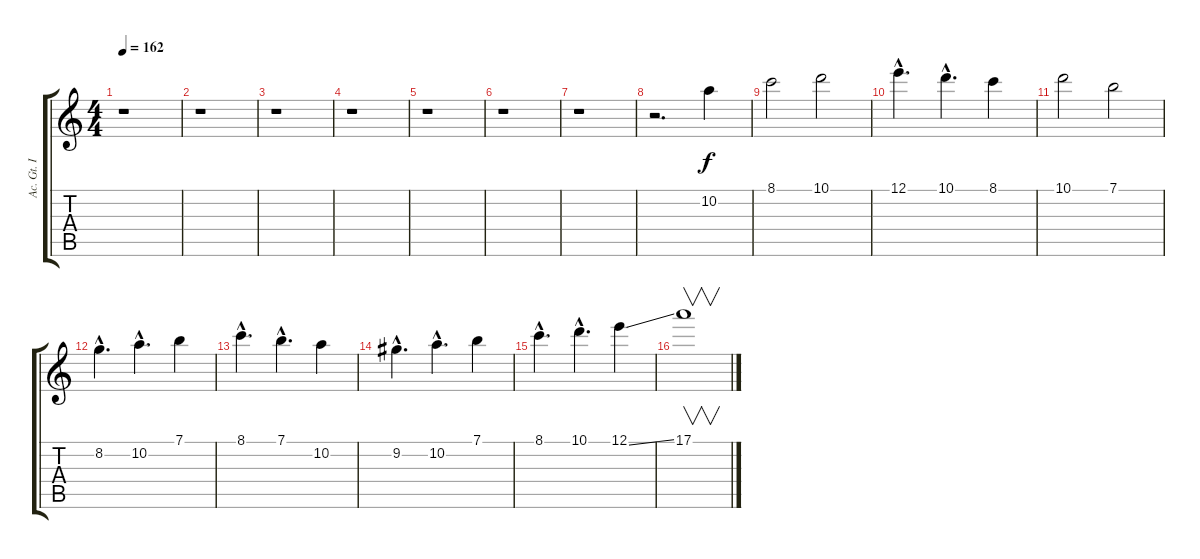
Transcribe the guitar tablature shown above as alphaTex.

\track ("Ac. Gt. I" "Ac. Gt. I") {instrument acousticguitarsteel}
\staff {score tabs}
\tuning (E4 B3 G3 D3 A2 E2) {hide}
\ts (4 4)
\tempo 162
\clef g2
\ks c
r.1{dy f} |
r.1 |
r.1 |
r.1 |
r.1 |
r.1 |
r.1 |
r.2{d} 10.2.4 |
8.1.2 10.1.2 |
12.1{hac}.4{d} 10.1{hac}.4{d} 8.1.4 |
10.1.2 7.1.2 |
8.2{hac}.4{d} 10.2{hac}.4{d} 7.1.4 |
8.1{hac}.4{d} 7.1{hac}.4{d} 10.2.4 |
9.2{hac}.4{d} 10.2{hac}.4{d} 7.1.4 |
8.1{hac}.4{d} 10.1{hac}.4{d} 12.1{ss}.4 |
17.1.1{v}
